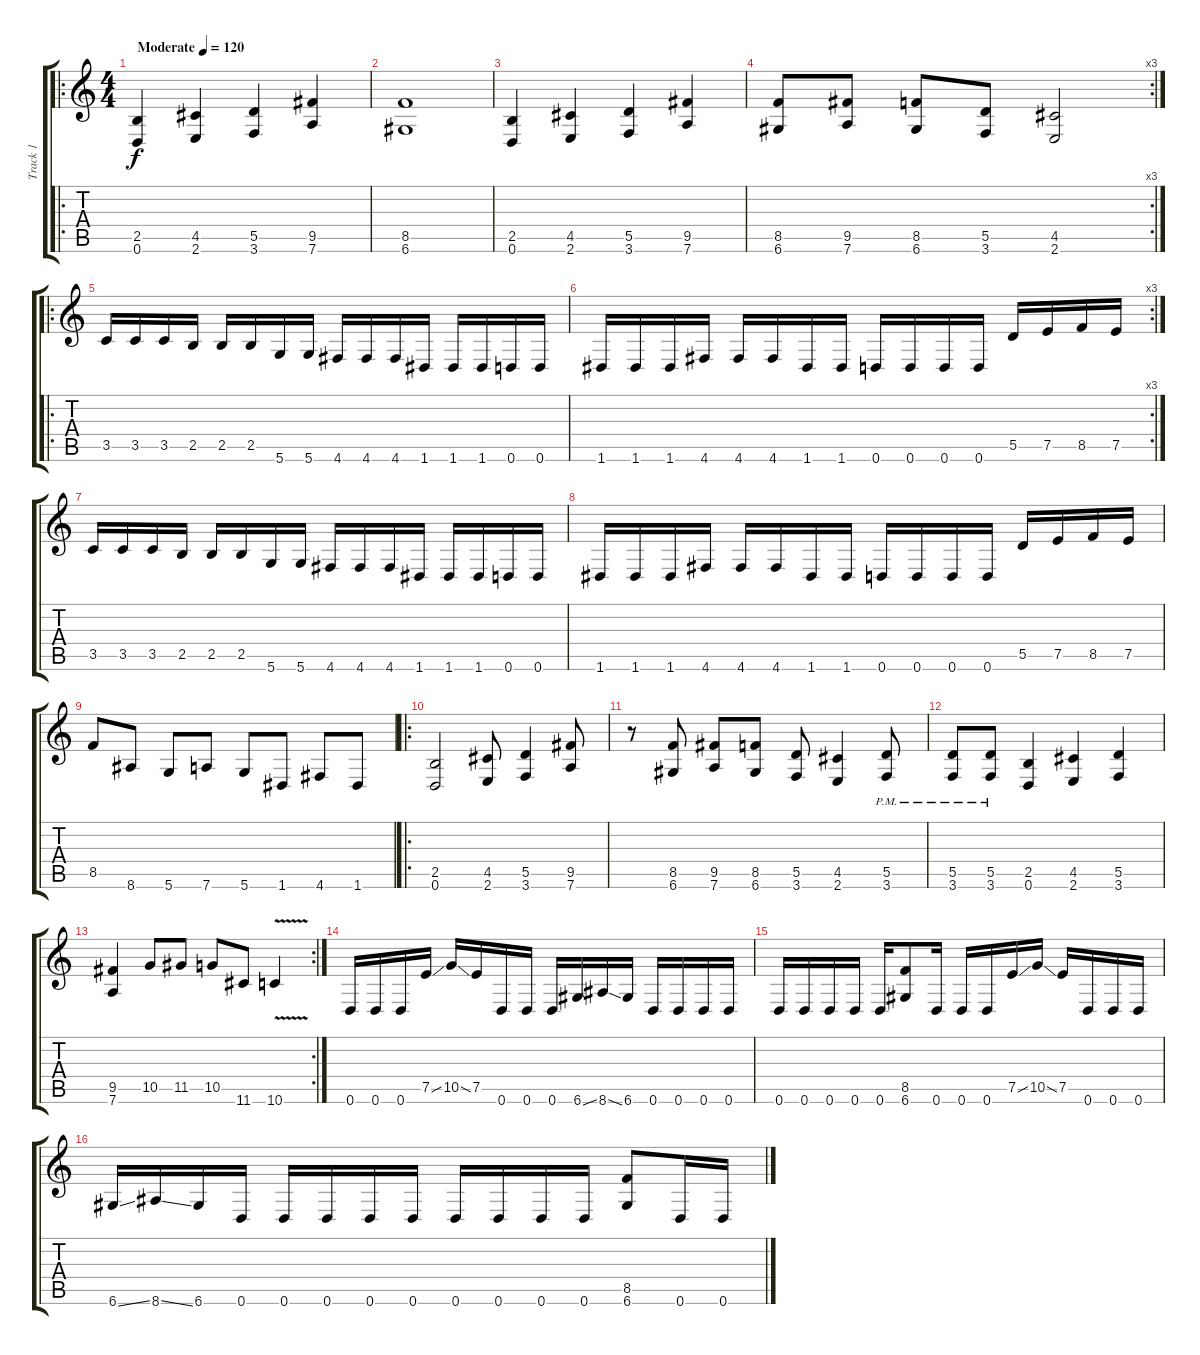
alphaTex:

\track ("Track 1" "Track 1") {instrument overdrivenguitar}
\staff {score tabs}
\tuning (E4 B3 G3 D3 A2 D2) {hide}
\ro
\ts (4 4)
\tempo (120 "Moderate")
\clef g2
\ks c
(2.5 0.6).4{dy f instrument overdrivenguitar} (4.5 2.6).4 (5.5 3.6).4 (9.5 7.6).4 |
(8.5 6.6).1 |
(2.5 0.6).4 (4.5 2.6).4 (5.5 3.6).4 (9.5 7.6).4 |
\rc 3
(8.5 6.6).8 (9.5 7.6).8 (8.5 6.6).8 (5.5 3.6).8 (4.5 2.6).2 |
\ro
3.5.16 3.5.16 3.5.16 2.5.16 2.5.16 2.5.16 5.6.16 5.6.16 4.6.16 4.6.16 4.6.16 1.6.16 1.6.16 1.6.16 0.6.16 0.6.16 |
\rc 3
1.6.16 1.6.16 1.6.16 4.6.16 4.6.16 4.6.16 1.6.16 1.6.16 0.6.16 0.6.16 0.6.16 0.6.16 5.5.16 7.5.16 8.5.16 7.5.16 |
3.5.16 3.5.16 3.5.16 2.5.16 2.5.16 2.5.16 5.6.16 5.6.16 4.6.16 4.6.16 4.6.16 1.6.16 1.6.16 1.6.16 0.6.16 0.6.16 |
1.6.16 1.6.16 1.6.16 4.6.16 4.6.16 4.6.16 1.6.16 1.6.16 0.6.16 0.6.16 0.6.16 0.6.16 5.5.16 7.5.16 8.5.16 7.5.16 |
8.5.8 8.6.8 5.6.8 7.6.8 5.6.8 1.6.8 4.6.8 1.6.8 |
\ro
(2.5 0.6).2 (4.5 2.6).8 (5.5 3.6).4 (9.5 7.6).8 |
r.8 (8.5 6.6).8 (9.5 7.6).8 (8.5 6.6).8 (5.5 3.6).8 (4.5 2.6).4 (5.5{pm} 3.6{pm}).8 |
(5.5{pm} 3.6{pm}).8 (5.5{pm} 3.6{pm}).8 (2.5 0.6).4 (4.5 2.6).4 (5.5 3.6).4 |
\rc 2
(9.5 7.6).4 10.5.8 11.5.8 10.5.8 11.6.8 10.6{v}.4 |
0.6.16 0.6.16 0.6.16 7.5{ss}.16 10.5{ss}.16 7.5.16 0.6.16 0.6.16 0.6.16 6.6{ss}.16 8.6{ss}.16 6.6.16 0.6.16 0.6.16 0.6.16 0.6.16 |
0.6.16 0.6.16 0.6.16 0.6.16 0.6.16 (8.5 6.6).8 0.6.16 0.6.16 0.6.16 7.5{ss}.16 10.5{ss}.16 7.5.16 0.6.16 0.6.16 0.6.16 |
6.6{ss}.16 8.6{ss}.16 6.6.16 0.6.16 0.6.16 0.6.16 0.6.16 0.6.16 0.6.16 0.6.16 0.6.16 0.6.16 (8.5 6.6).8 0.6.16 0.6.16
